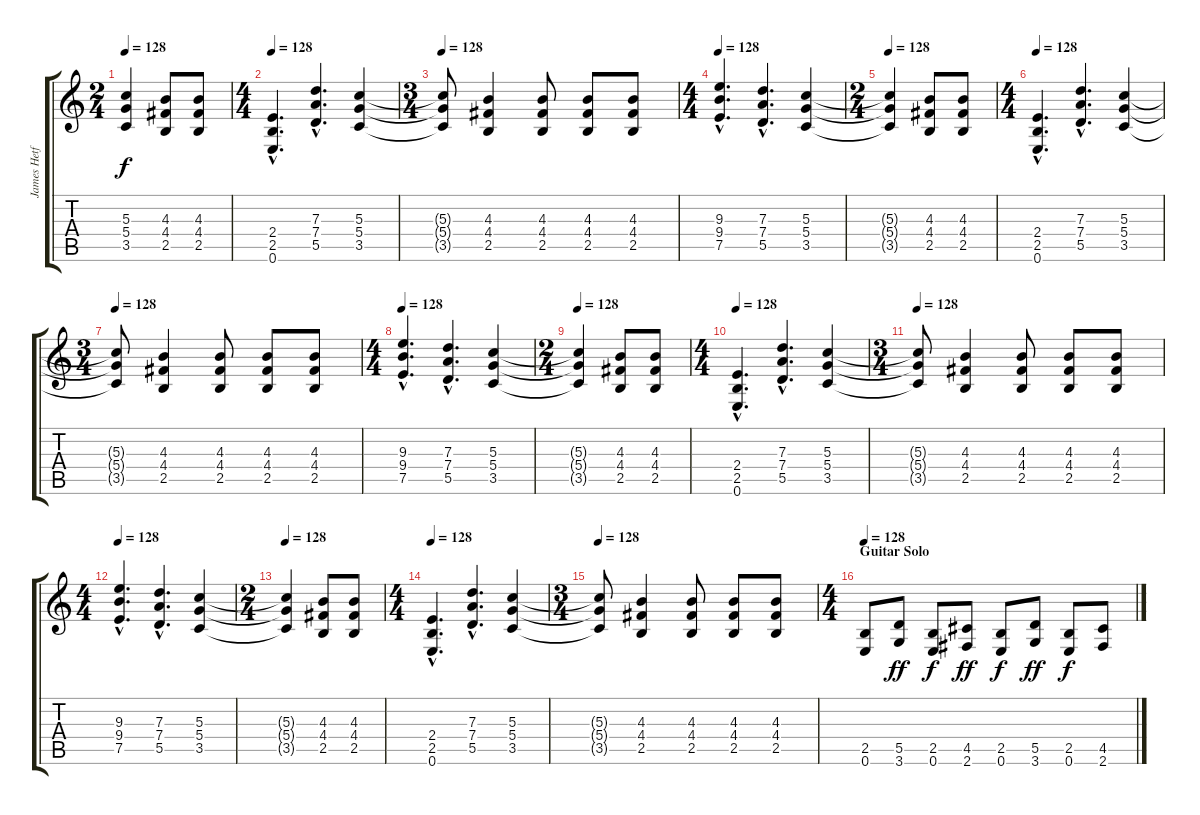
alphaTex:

\track ("James Hetfield (Guitar I)" "James Hetf") {instrument distortionguitar}
\staff {score tabs}
\tuning (E4 B3 G3 D3 A2 E2) {hide}
\ts (2 4)
\tempo 128
\clef g2
\ks c
(5.3{t} 5.4{t} 3.5{t}).4{dy f volume 11} (4.3 4.4 2.5).8 (4.3 4.4 2.5).8 |
\ts (4 4)
\tempo 128
(2.4{hac} 2.5{hac} 0.6{hac}).4{d volume 11} (7.3{hac} 7.4{hac} 5.5{hac}).4{d} (5.3 5.4 3.5).4 |
\ts (3 4)
\tempo 128
(5.3{t} 5.4{t} 3.5{t}).8{volume 11} (4.3 4.4 2.5).4 (4.3 4.4 2.5).8 (4.3 4.4 2.5).8 (4.3 4.4 2.5).8 |
\ts (4 4)
\tempo 128
(9.3{hac} 9.4{hac} 7.5{hac}).4{d volume 11} (7.3{hac} 7.4{hac} 5.5{hac}).4{d} (5.3 5.4 3.5).4 |
\ts (2 4)
\tempo 128
(5.3{t} 5.4{t} 3.5{t}).4{volume 11} (4.3 4.4 2.5).8 (4.3 4.4 2.5).8 |
\ts (4 4)
\tempo 128
(2.4{hac} 2.5{hac} 0.6{hac}).4{d volume 11} (7.3{hac} 7.4{hac} 5.5{hac}).4{d} (5.3 5.4 3.5).4 |
\ts (3 4)
\tempo 128
(5.3{t} 5.4{t} 3.5{t}).8{volume 11} (4.3 4.4 2.5).4 (4.3 4.4 2.5).8 (4.3 4.4 2.5).8 (4.3 4.4 2.5).8 |
\ts (4 4)
\tempo 128
(9.3{hac} 9.4{hac} 7.5{hac}).4{d volume 11} (7.3{hac} 7.4{hac} 5.5{hac}).4{d} (5.3 5.4 3.5).4 |
\ts (2 4)
\tempo 128
(5.3{t} 5.4{t} 3.5{t}).4{volume 11} (4.3 4.4 2.5).8 (4.3 4.4 2.5).8 |
\ts (4 4)
\tempo 128
(2.4{hac} 2.5{hac} 0.6{hac}).4{d volume 11} (7.3{hac} 7.4{hac} 5.5{hac}).4{d} (5.3 5.4 3.5).4 |
\ts (3 4)
\tempo 128
(5.3{t} 5.4{t} 3.5{t}).8{volume 11} (4.3 4.4 2.5).4 (4.3 4.4 2.5).8 (4.3 4.4 2.5).8 (4.3 4.4 2.5).8 |
\ts (4 4)
\tempo 128
(9.3{hac} 9.4{hac} 7.5{hac}).4{d volume 11} (7.3{hac} 7.4{hac} 5.5{hac}).4{d} (5.3 5.4 3.5).4 |
\ts (2 4)
\tempo 128
(5.3{t} 5.4{t} 3.5{t}).4{volume 11} (4.3 4.4 2.5).8 (4.3 4.4 2.5).8 |
\ts (4 4)
\tempo 128
(2.4{hac} 2.5{hac} 0.6{hac}).4{d volume 11} (7.3{hac} 7.4{hac} 5.5{hac}).4{d} (5.3 5.4 3.5).4 |
\ts (3 4)
\tempo 128
(5.3{t} 5.4{t} 3.5{t}).8{volume 11} (4.3 4.4 2.5).4 (4.3 4.4 2.5).8 (4.3 4.4 2.5).8 (4.3 4.4 2.5).8 |
\ts (4 4)
\section ("" "Guitar Solo")
\tempo 128
(2.5 0.6).8{volume 10} (5.5 3.6).8{dy ff} (2.5 0.6).8{dy f} (4.5 2.6).8{dy ff} (2.5 0.6).8{dy f} (5.5 3.6).8{dy ff} (2.5 0.6).8{dy f} (4.5 2.6).8
